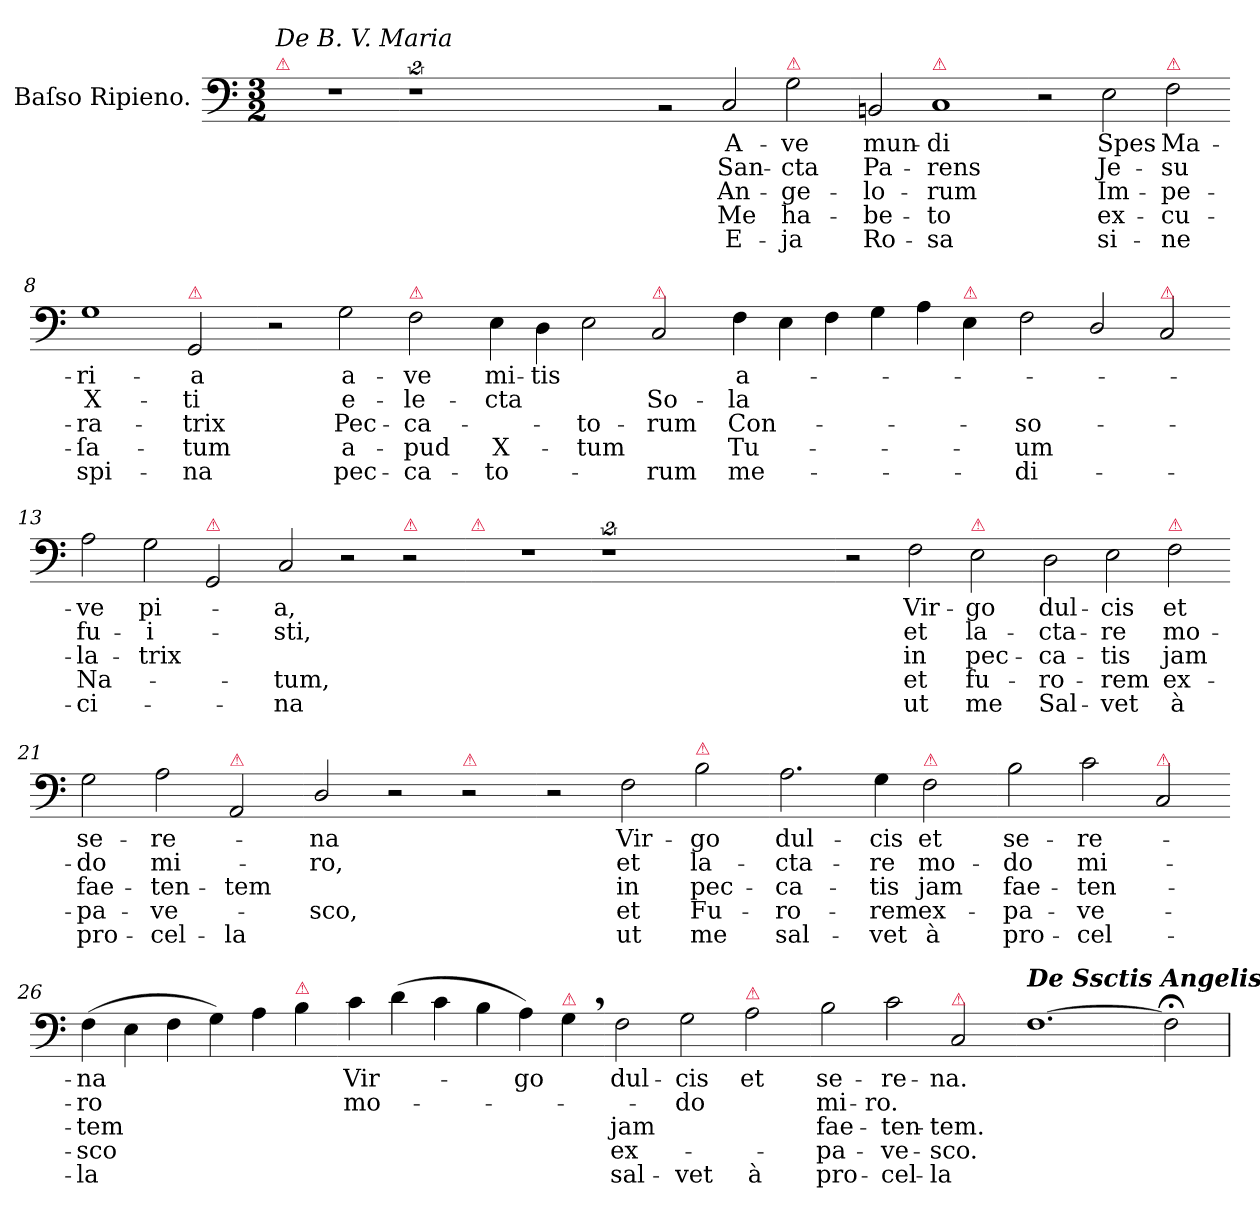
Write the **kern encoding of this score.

**kern	**text	**text	**text	**text	**text
*part1	*part1	*part1	*part1	*part1	*part1
*staff1	*staff1	*staff1	*staff1	*staff1	*staff1
*I"Baſso Ripieno.	*	*	*	*	*
*clefF4	*	*	*	*	*
*k[]	*	*	*	*	*
*M3/2	*	*	*	*	*
=1	=1	=1	=1	=1	=1
!LO:TX:a:color=crimson:t=⚠	!	!	!	!	!
!LO:TX:a:i:t=De B. V. Maria	!	!	!	!	!
1.r	.	.	.	.	.
=2-	=2-	=2-	=2-	=2-	=2-
2%9r	.	.	.	.	.
=5-	=5-	=5-	=5-	=5-	=5-
2rBB	.	.	.	.	.
2C/	A-	San-	An-	Me	E-
!LO:TX:a:color=crimson:t=⚠	!	!	!	!	!
2G\	-ve	-cta	-ge-	ha-	-ja
=6-	=6-	=6-	=6-	=6-	=6-
2BBn/	mun-	Pa-	-lo-	-be-	Ro-
!LO:TX:a:color=crimson:t=⚠	!	!	!	!	!
1C	-di	-rens	-rum	-to	-sa
=7-	=7-	=7-	=7-	=7-	=7-
2r	.	.	.	.	.
2E\	Spes	Je-	Im-	ex-	si-
!LO:TX:a:color=crimson:t=⚠	!	!	!	!	!
2F\	Ma-	-su	-pe-	-cu-	-ne
=8-	=8-	=8-	=8-	=8-	=8-
1G	-ri-	X-	-ra-	-ſa-	spi-
!LO:TX:a:color=crimson:t=⚠	!	!	!	!	!
2GG/	-a	-ti	-trix	-tum	-na
=9-	=9-	=9-	=9-	=9-	=9-
2r	.	.	.	.	.
2G\	a-	e-	Pec-	a-	pec-
!LO:TX:a:color=crimson:t=⚠	!	!	!	!	!
2F\	-ve	-le-	-ca-	-pud	-ca-
=10-	=10-	=10-	=10-	=10-	=10-
4E\	mi-	-cta	.	X-	-to-
4D\	-tis	.	.	.	.
2E\	.	.	-to-	-tum	.
!LO:TX:a:color=crimson:t=⚠	!	!	!	!	!
2C/	.	So-	-rum	.	-rum
=11-	=11-	=11-	=11-	=11-	=11-
4F\	a-	-la	Con-	Tu-	me-
4E\	.	.	.	.	.
4F\	.	.	.	.	.
4G\	.	.	.	.	.
4A\	.	.	.	.	.
!LO:TX:a:color=crimson:t=⚠	!	!	!	!	!
4E\	.	.	.	.	.
=12-	=12-	=12-	=12-	=12-	=12-
2F\	.	.	-so-	-um	-di-
2D/	.	.	.	.	.
!LO:TX:a:color=crimson:t=⚠	!	!	!	!	!
2C/	.	.	.	.	.
=13-	=13-	=13-	=13-	=13-	=13-
2A\	-ve	fu-	-la-	Na-	-ci-
2G\	pi-	-i-	-trix	.	.
!LO:TX:a:color=crimson:t=⚠	!	!	!	!	!
2GG/	.	.	.	.	.
=14-	=14-	=14-	=14-	=14-	=14-
2C/	-a,	-sti,	.	-tum,	-na
2r	.	.	.	.	.
!LO:TX:a:color=crimson:t=⚠	!	!	!	!	!
2r	.	.	.	.	.
=15-	=15-	=15-	=15-	=15-	=15-
!LO:TX:a:color=crimson:t=⚠	!	!	!	!	!
1.r	.	.	.	.	.
=16-	=16-	=16-	=16-	=16-	=16-
2%9r	.	.	.	.	.
=19-	=19-	=19-	=19-	=19-	=19-
2r	.	.	.	.	.
2F\	Vir-	et	in	et	ut
!LO:TX:a:color=crimson:t=⚠	!	!	!	!	!
2E\	-go	la-	pec-	fu-	me
=20-	=20-	=20-	=20-	=20-	=20-
2D\	dul-	-cta-	-ca-	-ro-	Sal-
2E\	-cis	-re	-tis	-rem	-vet
!LO:TX:a:color=crimson:t=⚠	!	!	!	!	!
2F\	et	mo-	jam	ex-	à
=21-	=21-	=21-	=21-	=21-	=21-
2G\	se-	-do	fae-	-pa-	pro-
2A\	-re-	mi-	-ten-	-ve-	-cel-
!LO:TX:a:color=crimson:t=⚠	!	!	!	!	!
2AA/	.	.	-tem	.	-la
=22-	=22-	=22-	=22-	=22-	=22-
2D/	-na	-ro,	.	-sco,	.
2r	.	.	.	.	.
!LO:TX:a:color=crimson:t=⚠	!	!	!	!	!
2r	.	.	.	.	.
=23-	=23-	=23-	=23-	=23-	=23-
2r	.	.	.	.	.
2F\	Vir-	et	in	et	ut
!LO:TX:a:color=crimson:t=⚠	!	!	!	!	!
2B\	-go	la-	pec-	Fu-	me
=24-	=24-	=24-	=24-	=24-	=24-
2.A\	dul-	-cta-	-ca-	-ro-	sal-
4G\	-cis	-re	-tis	-rem	-vet
!LO:TX:a:color=crimson:t=⚠	!	!	!	!	!
2F\	et	mo-	jam	ex-	à
=25-	=25-	=25-	=25-	=25-	=25-
2B\	se-	-do	fae-	-pa-	pro-
2c\	-re-	mi-	-ten-	-ve-	-cel-
!LO:TX:a:color=crimson:t=⚠	!	!	!	!	!
2C/	.	.	.	.	.
=26-	=26-	=26-	=26-	=26-	=26-
(>4F\	-na	-ro	-tem	-sco	-la
4E\	.	.	.	.	.
4F\	.	.	.	.	.
4G\)	.	.	.	.	.
4A\	.	.	.	.	.
!LO:TX:a:color=crimson:t=⚠	!	!	!	!	!
4B\	.	.	.	.	.
=27-	=27-	=27-	=27-	=27-	=27-
4c\	Vir-	mo-	.	.	.
(>4d\	.	.	.	.	.
4c\	.	.	.	.	.
4B\	.	.	.	.	.
4A\)	-go	.	.	.	.
!LO:TX:a:color=crimson:t=⚠	!	!	!	!	!
4G,>\	.	.	.	.	.
=28-	=28-	=28-	=28-	=28-	=28-
2F\	dul-	.	jam	ex-	sal-
2G\	-cis	-do	.	.	-vet
!LO:TX:a:color=crimson:t=⚠	!	!	!	!	!
2A\	et	.	.	.	à
=29-	=29-	=29-	=29-	=29-	=29-
2B\	se-	mi-	fae-	-pa-	pro-
2c\	-re-	-ro.	-ten-	-ve-	-cel-
!LO:TX:a:color=crimson:t=⚠	!	!	!	!	!
2C/	-na.	.	-tem.	-sco.	-la
=30-	=30-	=30-	=30-	=30-	=30-
!LO:TX:a:Bi:t=De Ssctis Angelis	!	!	!	!	!
[1.F	.	.	.	.	.
=31-	=31-	=31-	=31-	=31-	=31-
2F;<]	.	.	.	.	.
=	=	=	=	=	=
*-	*-	*-	*-	*-	*-
